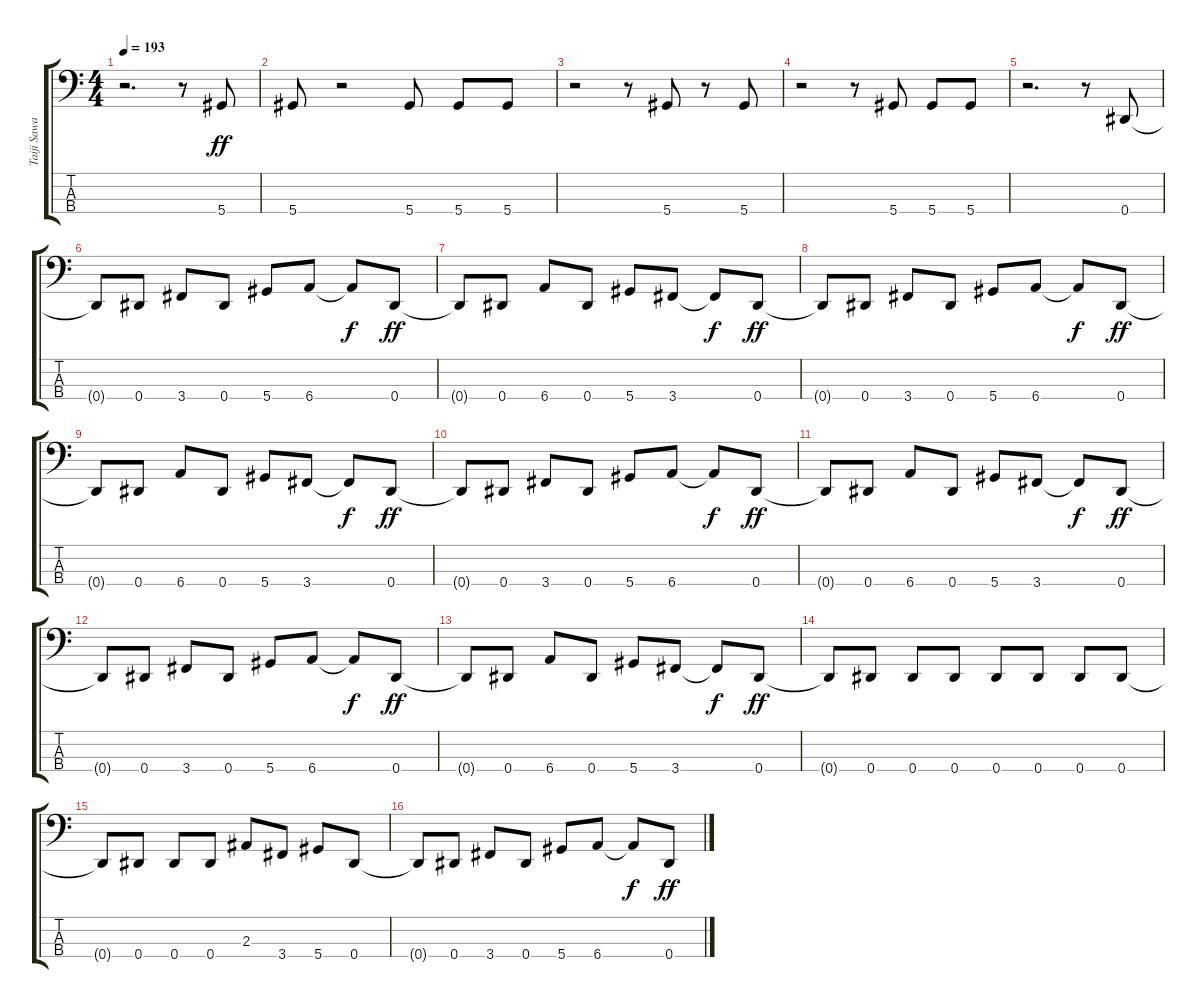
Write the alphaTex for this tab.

\track ("Taiji Sawada (Taiji)" "Taiji Sawa") {instrument electricbasspick}
\staff {score tabs}
\tuning (Gb2 Db2 Ab1 Eb1) {hide}
\ts (4 4)
\tempo 193
\clef f4
\ks c
r.2{d dy ff} r.8 5.4.8 |
5.4.8 r.2 5.4.8 5.4.8 5.4.8 |
r.2 r.8 5.4.8 r.8 5.4.8 |
r.2 r.8 5.4.8 5.4.8 5.4.8 |
r.2{d} r.8 0.4.8 |
0.4{t}.8 0.4.8 3.4.8 0.4.8 5.4.8 6.4.8 6.4{t}.8{dy f} 0.4.8{dy ff} |
0.4{t}.8 0.4.8 6.4.8 0.4.8 5.4.8 3.4.8 3.4{t}.8{dy f} 0.4.8{dy ff} |
0.4{t}.8 0.4.8 3.4.8 0.4.8 5.4.8 6.4.8 6.4{t}.8{dy f} 0.4.8{dy ff} |
0.4{t}.8 0.4.8 6.4.8 0.4.8 5.4.8 3.4.8 3.4{t}.8{dy f} 0.4.8{dy ff} |
0.4{t}.8 0.4.8 3.4.8 0.4.8 5.4.8 6.4.8 6.4{t}.8{dy f} 0.4.8{dy ff} |
0.4{t}.8 0.4.8 6.4.8 0.4.8 5.4.8 3.4.8 3.4{t}.8{dy f} 0.4.8{dy ff} |
0.4{t}.8 0.4.8 3.4.8 0.4.8 5.4.8 6.4.8 6.4{t}.8{dy f} 0.4.8{dy ff} |
0.4{t}.8 0.4.8 6.4.8 0.4.8 5.4.8 3.4.8 3.4{t}.8{dy f} 0.4.8{dy ff} |
0.4{t}.8 0.4.8 0.4.8 0.4.8 0.4.8 0.4.8 0.4.8 0.4.8 |
0.4{t}.8 0.4.8 0.4.8 0.4.8 2.3.8 3.4.8 5.4.8 0.4.8 |
0.4{t}.8 0.4.8 3.4.8 0.4.8 5.4.8 6.4.8 6.4{t}.8{dy f} 0.4.8{dy ff}
